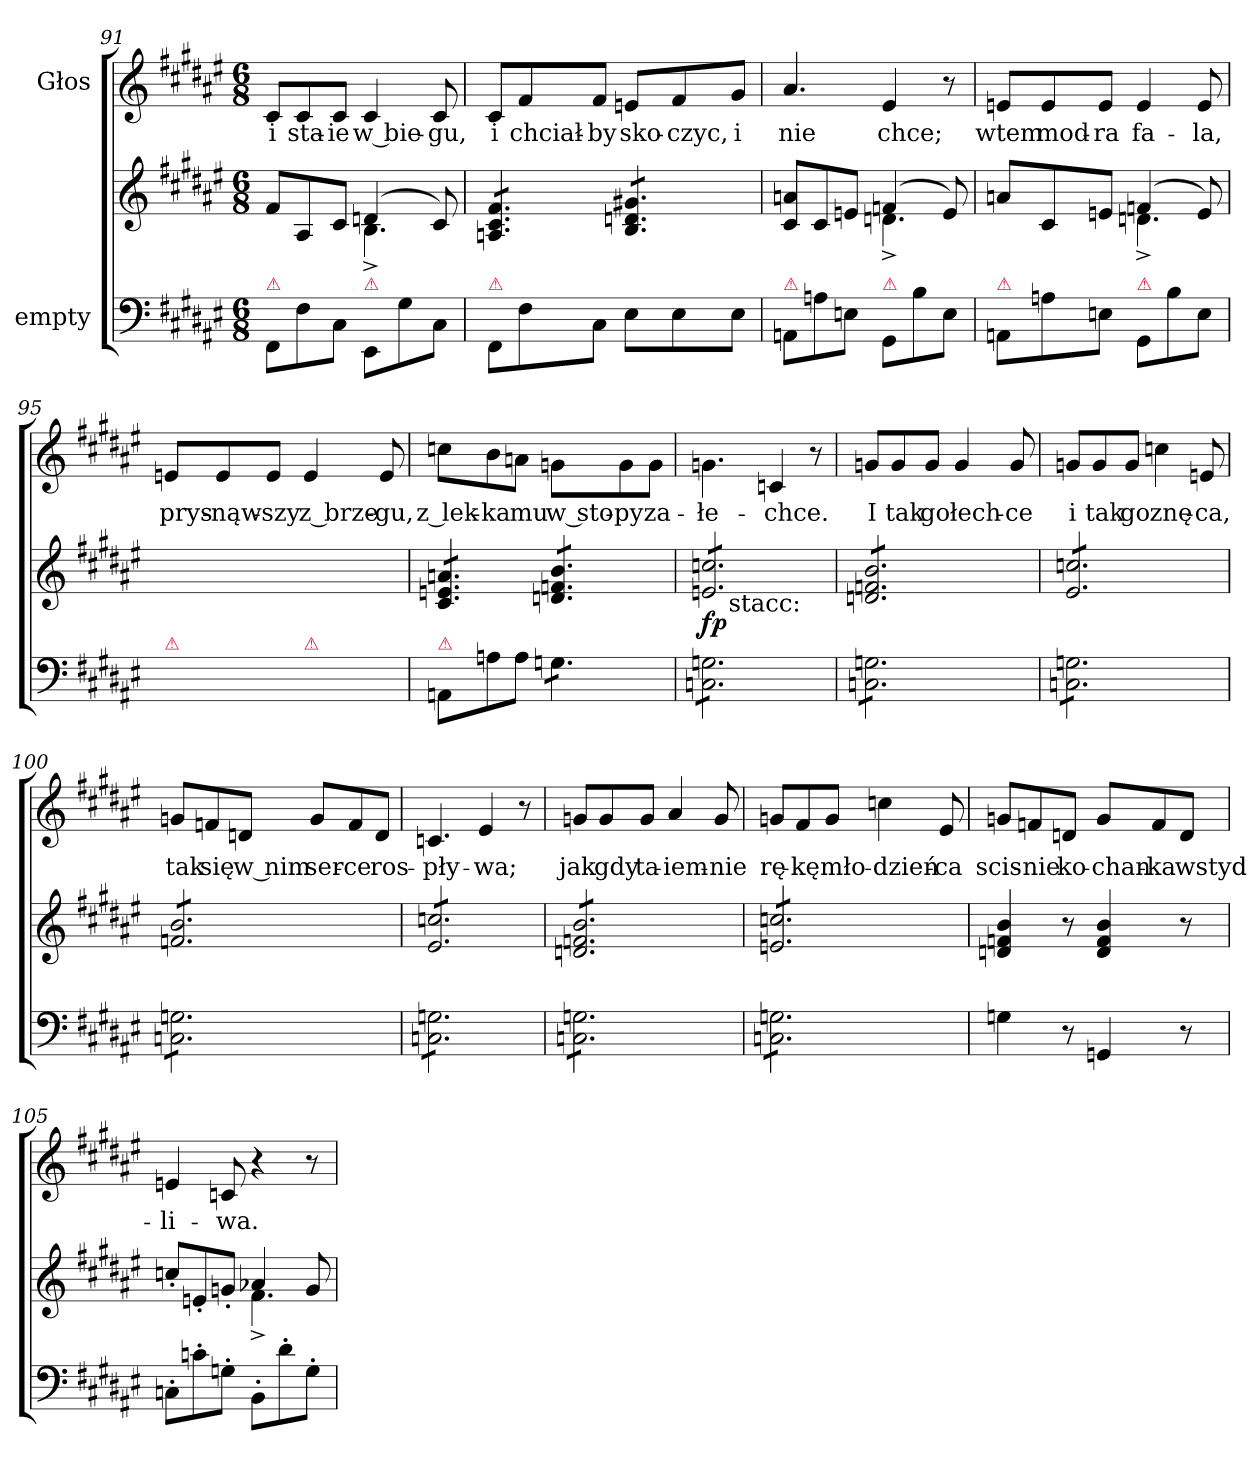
**kern	**kern	**dynam	**kern	**text
*part2	*part2	*part2	*part1	*part1
*staff3	*staff2	*staff2/3	*staff1	*staff1
*I"empty	*	*	*I"Głos	*
*clefF4	*clefG2	*	*clefG2	*
*k[f#c#g#d#a#e#]	*k[f#c#g#d#a#e#]	*	*k[f#c#g#d#a#e#]	*
*M6/8	*M6/8	*	*M6/8	*
=91	=91	=91	=91	=91
*	*^	*	*	*
!LO:TX:a:color=crimson:t=⚠	!	!	!	!	!
8FF#/L	8f#/L	4.ryy	.	8c#/L	i
8F#\	8A#/	.	.	8c#/	sta-
8C#\J	8c#/J	.	.	8c#/J	-ie
!LO:TX:a:color=crimson:t=⚠	!	!	!	!	!
8EE#/L	(<4dn/	4.B^\	.	4c#/	w bie-
8G#\	.	.	.	.	.
8C#\J	8c#/)	.	.	8c#/	-gu,
*	*v	*v	*	*	*
=92	=92	=92	=92	=92
!LO:TX:a:color=crimson:t=⚠	!	!	!	!
*	*tremolo	*	*	*
8FF#/L	8An/ 8c#/ 8f#/L	.	8c#/L	i
8F#\	8An/ 8c#/ 8f#/	.	8f#/	chciał-
8C#\J	8An/ 8c#/ 8f#/J	.	8f#/J	-by
8E#\L	8B/ 8dn/ 8g#X/L	.	8en/L	sko-
8E#\	8B/ 8dn/ 8g#X/	.	8f#/	-czyc,
8E#\J	8B/ 8dn/ 8g#X/J	.	8g#/J	i
*	*Xtremolo	*	*	*
=93	=93	=93	=93	=93
*	*^	*	*	*
!LO:TX:a:color=crimson:t=⚠	!	!	!	!	!
8AAn\L	8c#/ 8an/L	4.ryy	.	4.a#/	nie
8An\	8c#/	.	.	.	.
8En\J	8en/J	.	.	.	.
!LO:TX:a:color=crimson:t=⚠	!	!	!	!	!
8GG#\L	(<4fn/	4.dn^\	.	4e#/	chce;
8B\	.	.	.	.	.
8E\J	8e/)	.	.	8r	.
=94	=94	=94	=94	=94	=94
!LO:TX:a:color=crimson:t=⚠	!	!	!	!	!
8AAn\L	8an/L	4.ryy	.	8en/L	wtem
8An\	8c#/	.	.	8e/	mod-
8En\J	8en/J	.	.	8e/J	-ra
!LO:TX:a:color=crimson:t=⚠	!	!	!	!	!
8GG#\L	(<4fn/	4.dn^\	.	4e/	fa-
8B\	.	.	.	.	.
8E\J	8e/)	.	.	8e/	-la,
=95	=95	=95	=95	=95	=95
!LO:TX:a:color=crimson:t=⚠	!	!	!	!	!
8AAn\Lyy	8an/Lyy	4.ryy	.	8en/L	prys-
8An\yy	8c#/yy	.	.	8e/	-nąw-
8En\Jyy	8en/Jyy	.	.	8e/J	-szy
!LO:TX:a:color=crimson:t=⚠	!	!	!	!	!
8GG#\Lyy	(4fn/yy	4.dn^/yy	.	4e/	z brze-
8B\yy	.	.	.	.	.
8E\Jyy	8e/yy)	.	.	8e/	-gu,
*	*v	*v	*	*	*
=96	=96	=96	=96	=96
!LO:TX:a:color=crimson:t=⚠	!	!	!	!
*	*tremolo	*	*	*
8AAn\L	8c#/ 8en/ 8an/L	.	8ccn\L	z lek-
8An\	8c#/ 8en/ 8an/	.	8b\	-ka
8A\J	8c#/ 8en/ 8an/J	.	8an\J	mu
*tremolo	*	*	*	*
8Gn\L	8dn/ 8fn/ 8b/L	.	8gn\L	w sto-
8Gn\	8dn/ 8fn/ 8b/	.	8g\	-py
8Gn\J	8dn/ 8fn/ 8b/J	.	8g\J	za-
=97	=97	=97	=97	=97
!	!	!LO:DY:b	!	!
*	*^	*	*	*
8Cn\ 8Gn\L	8en/ 8ccn/L	8ryy	fp	4.gn\	-łe-
!	!	!LO:TX:b:t=stacc&colon;	!	!	!
8Cn\ 8Gn\	8en/ 8ccn/	2ryy	.	.	.
8Cn\ 8Gn\	8en/ 8ccn/	.	.	.	.
8Cn\ 8Gn\	8en/ 8ccn/	.	.	4cn/	-chce.
8Cn\ 8Gn\	8en/ 8ccn/	.	.	.	.
8Cn\ 8Gn\J	8en/ 8ccn/J	8ryy	.	8r	.
*	*v	*v	*	*	*
=98	=98	=98	=98	=98
8Cn\ 8Gn\L	8dn/ 8fn/ 8b/L	.	8gn/L	I
8Cn\ 8Gn\	8dn/ 8fn/ 8b/	.	8g/	tak
8Cn\ 8Gn\	8dn/ 8fn/ 8b/	.	8g/J	go
8Cn\ 8Gn\	8dn/ 8fn/ 8b/	.	4g/	łech-
8Cn\ 8Gn\	8dn/ 8fn/ 8b/	.	.	.
8Cn\ 8Gn\J	8dn/ 8fn/ 8b/J	.	8g/	-ce
=99	=99	=99	=99	=99
8Cn\ 8Gn\L	8e#/ 8ccn/L	.	8gn/L	i
8Cn\ 8Gn\	8e#/ 8ccn/	.	8g/	tak
8Cn\ 8Gn\	8e#/ 8ccn/	.	8g/J	go
8Cn\ 8Gn\	8e#/ 8ccn/	.	4ccn\	znę-
8Cn\ 8Gn\	8e#/ 8ccn/	.	.	.
8Cn\ 8Gn\J	8e#/ 8ccn/J	.	8en/	-ca,
=100	=100	=100	=100	=100
8Cn\ 8Gn\L	8fn/ 8b/L	.	8gn/L	tak
8Cn\ 8Gn\	8fn/ 8b/	.	8fn/	się
8Cn\ 8Gn\	8fn/ 8b/	.	8dn/J	w nim
8Cn\ 8Gn\	8fn/ 8b/	.	8g/L	ser-
8Cn\ 8Gn\	8fn/ 8b/	.	8f/	-ce
8Cn\ 8Gn\J	8fn/ 8b/J	.	8d/J	ros-
=101	=101	=101	=101	=101
8Cn\ 8Gn\L	8e#/ 8ccn/L	.	4.cn/	-pły-
8Cn\ 8Gn\	8e#/ 8ccn/	.	.	.
8Cn\ 8Gn\	8e#/ 8ccn/	.	.	.
8Cn\ 8Gn\	8e#/ 8ccn/	.	4e#/	-wa;
8Cn\ 8Gn\	8e#/ 8ccn/	.	.	.
8Cn\ 8Gn\J	8e#/ 8ccn/J	.	8r	.
=102	=102	=102	=102	=102
8Cn\ 8Gn\L	8dn/ 8fn/ 8b/L	.	8gn/L	jak
8Cn\ 8Gn\	8dn/ 8fn/ 8b/	.	8g/	gdy
8Cn\ 8Gn\	8dn/ 8fn/ 8b/	.	8g/J	ta-
8Cn\ 8Gn\	8dn/ 8fn/ 8b/	.	4a#/	-iem-
8Cn\ 8Gn\	8dn/ 8fn/ 8b/	.	.	.
8Cn\ 8Gn\J	8dn/ 8fn/ 8b/J	.	8g/	-nie
=103	=103	=103	=103	=103
8Cn\ 8Gn\L	8en/ 8ccn/L	.	8gn/L	rę-
8Cn\ 8Gn\	8en/ 8ccn/	.	8f#/	-kę
8Cn\ 8Gn\	8en/ 8ccn/	.	8g/J	mło-
8Cn\ 8Gn\	8en/ 8ccn/	.	4ccn\	-dzień-
8Cn\ 8Gn\	8en/ 8ccn/	.	.	.
8Cn\ 8Gn\J	8en/ 8ccn/J	.	8e#/	-ca
*	*Xtremolo	*	*	*
*Xtremolo	*	*	*	*
=104	=104	=104	=104	=104
4Gn\	4dn/ 4fn/ 4b/	.	8gn/L	scis-
.	.	.	8fn/	-nie
8r	8r	.	8dn/J	ko-
4GGn/	4d/ 4f/ 4b/	.	8g/L	-chan-
.	.	.	8f/	-ka
8r	8r	.	8d/J	wstyd-
=105	=105	=105	=105	=105
*	*^	*	*	*
8Cn'\L	8ccn'/L	4.ryy	.	4en/	-li-
8cn'\	8en'/	.	.	.	.
8Gn'\J	8gn'/J	.	.	8cn/	-wa.
8BB'\L	4a-X/	4.f#^\	.	4r	.
8d#'\	.	.	.	.	.
8G'\J	8g/	.	.	8r	.
*	*v	*v	*	*	*
=	=	=	=	=
*-	*-	*-	*-	*-
